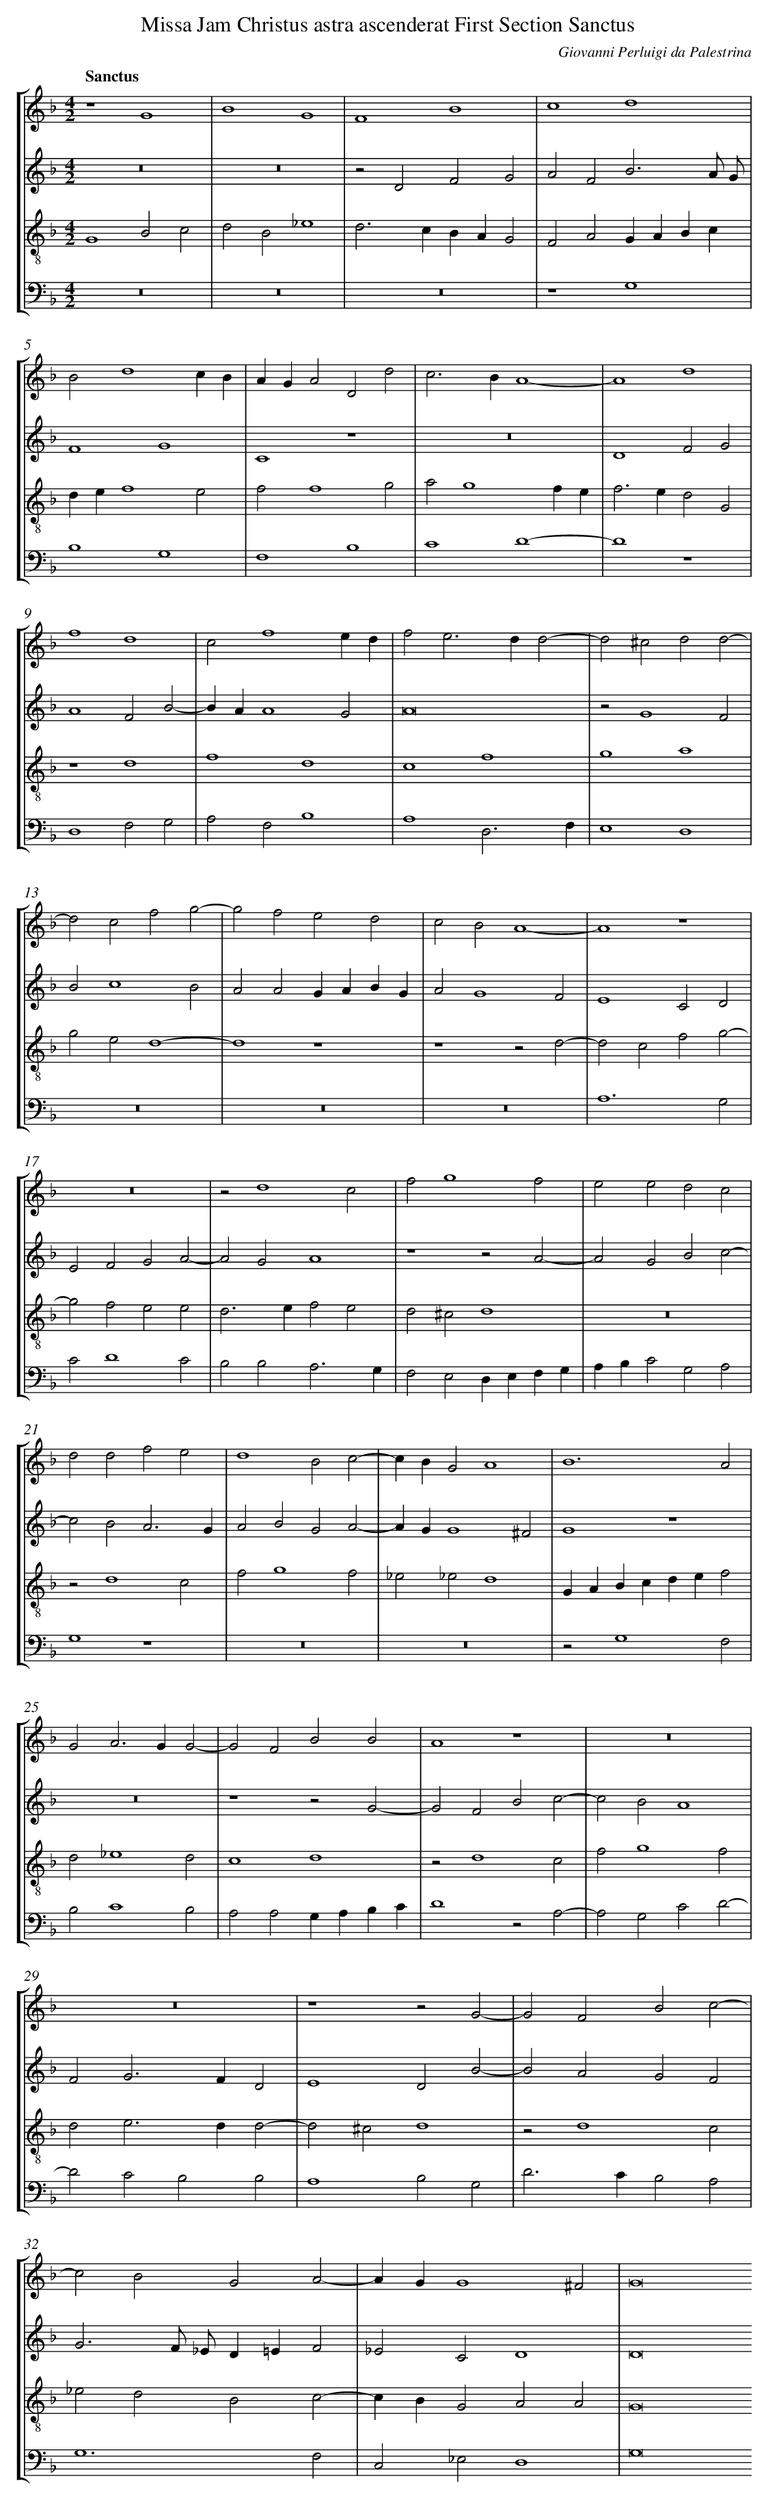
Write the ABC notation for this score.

X:1
T: Missa Jam Christus astra ascenderat First Section Sanctus
C: Giovanni Perluigi da Palestrina
L: 1/4
M: 4/2
Q: "Sanctus"
%%staves [1 2 3 4]
V: 1 clef=treble
V: 2 clef=treble
V: 3 clef=treble-8
V: 4 clef=bass
K: F
[V:1] z4G4 |
[V:2] z8 |
[V:3] G4B2c2 |
[V:4] z8 |
[V:1] B4G4 |
[V:2] z8 |
[V:3] d2B2_e4 |
[V:4] z8 |
[V:1] F4B4 |
[V:2] z2D2F2G2 |
[V:3] d2>c2BAG2 |
[V:4] z8 |
[V:1] c4d4 |
[V:2] A2F2B3A/ G/ |
[V:3] F2A2GABc |
[V:4] z4G,4 |
[V:1] B2d4cB |
[V:2] F4G4 |
[V:3] def4e2 |
[V:4] B,4G,4 |
[V:1] AGA2D2d2 |
[V:2] C4z4 |
[V:3] f2f4g2 |
[V:4] F,4B,4 |
[V:1] c2>B2A4- |
[V:2] z8 |
[V:3] a2g4fe |
[V:4] C4D4- |
[V:1] A4d4 |
[V:2] D4F2G2 |
[V:3] f2>e2d2G2 |
[V:4] D4z4 |
[V:1] f4d4 |
[V:2] A4F2B2- |
[V:3] z4d4 |
[V:4] D,4F,2G,2 |
[V:1] c2f4ed |
[V:2] BAA4G2 |
[V:3] f4d4 |
[V:4] A,2F,2B,4 |
[V:1] f2e2>d2d2- |
[V:2] A8 |
[V:3] c4f4 |
[V:4] A,4D,3F, |
[V:1] d2^c2d2d2- |
[V:2] z2G4F2 |
[V:3] g4a4 |
[V:4] E,4D,4 |
[V:1] d2c2f2g2- |
[V:2] B2c4B2 |
[V:3] g2e2d4- |
[V:4] z8 |
[V:1] g2f2e2d2 |
[V:2] A2A2GABG |
[V:3] d4z4 |
[V:4] z8 |
[V:1] c2B2A4- |
[V:2] A2G4F2 |
[V:3] z4z2d2- |
[V:4] z8 |
[V:1] A4z4 |
[V:2] E4C2D2 |
[V:3] d2c2f2g2- |
[V:4] A,6G,2 |
[V:1] z8 |
[V:2] E2F2G2A2- |
[V:3] g2f2e2e2 |
[V:4] C2D4C2 |
[V:1] z2d4c2 |
[V:2] A2G2A4 |
[V:3] d2>e2f2e2 |
[V:4] B,2B,2A,3G, |
[V:1] f2g4f2 |
[V:2] z4z2A2- |
[V:3] d2^c2d4 |
[V:4] F,2E,2D,E,F,G, |
[V:1] e2e2d2c2 |
[V:2] A2G2B2c2- |
[V:3] z8 |
[V:4] A,B,C2G,2A,2 |
[V:1] d2d2f2e2 |
[V:2] c2B2A3G |
[V:3] z2d4c2 |
[V:4] G,4z4 |
[V:1] d4B2c2- |
[V:2] A2B2G2A2- |
[V:3] f2g4f2 |
[V:4] z8 |
[V:1] cBG2A4 |
[V:2] AGG4^F2 |
[V:3] _e2_e2d4 |
[V:4] z8 |
[V:1] B6A2 |
[V:2] G4z4 |
[V:3] GABcdef2 |
[V:4] z2G,4F,2 |
[V:1] G2A2>G2G2- |
[V:2] z8 |
[V:3] d2_e4d2 |
[V:4] B,2C4B,2 |
[V:1] G2F2B2B2 |
[V:2] z4z2G2- |
[V:3] c4d4 |
[V:4] A,2A,2G,A,B,C |
[V:1] A4z4 |
[V:2] G2F2B2c2- |
[V:3] z2d4c2 |
[V:4] D4z2A,2- |
[V:1] z8 |
[V:2] c2B2A4 |
[V:3] f2g4f2 |
[V:4] A,2G,2C2D2- |
[V:1] z8 |
[V:2] F2G2>F2D2 |
[V:3] d2e2>d2d2- |
[V:4] D2C2B,2B,2 |
[V:1] z4z2G2- |
[V:2] E4D2B2- |
[V:3] d2^c2d4 |
[V:4] A,4B,2G,2 |
[V:1] G2F2B2c2- |
[V:2] B2A2G2F2 |
[V:3] z2d4c2 |
[V:4] D2>C2B,2A,2 |
[V:1] c2B2G2A2- |
[V:2] G3F/ _E/D=EF2 |
[V:3] _e2d2B2c2- |
[V:4] G,6F,2 |
[V:1] AGG4^F2 |
[V:2] _E2C2D4 |
[V:3] cBG2A2A2 |
[V:4] C,2_E,2D,4 |
[V:1] G8
[V:2] D8
[V:3] G8
[V:4] G,8
